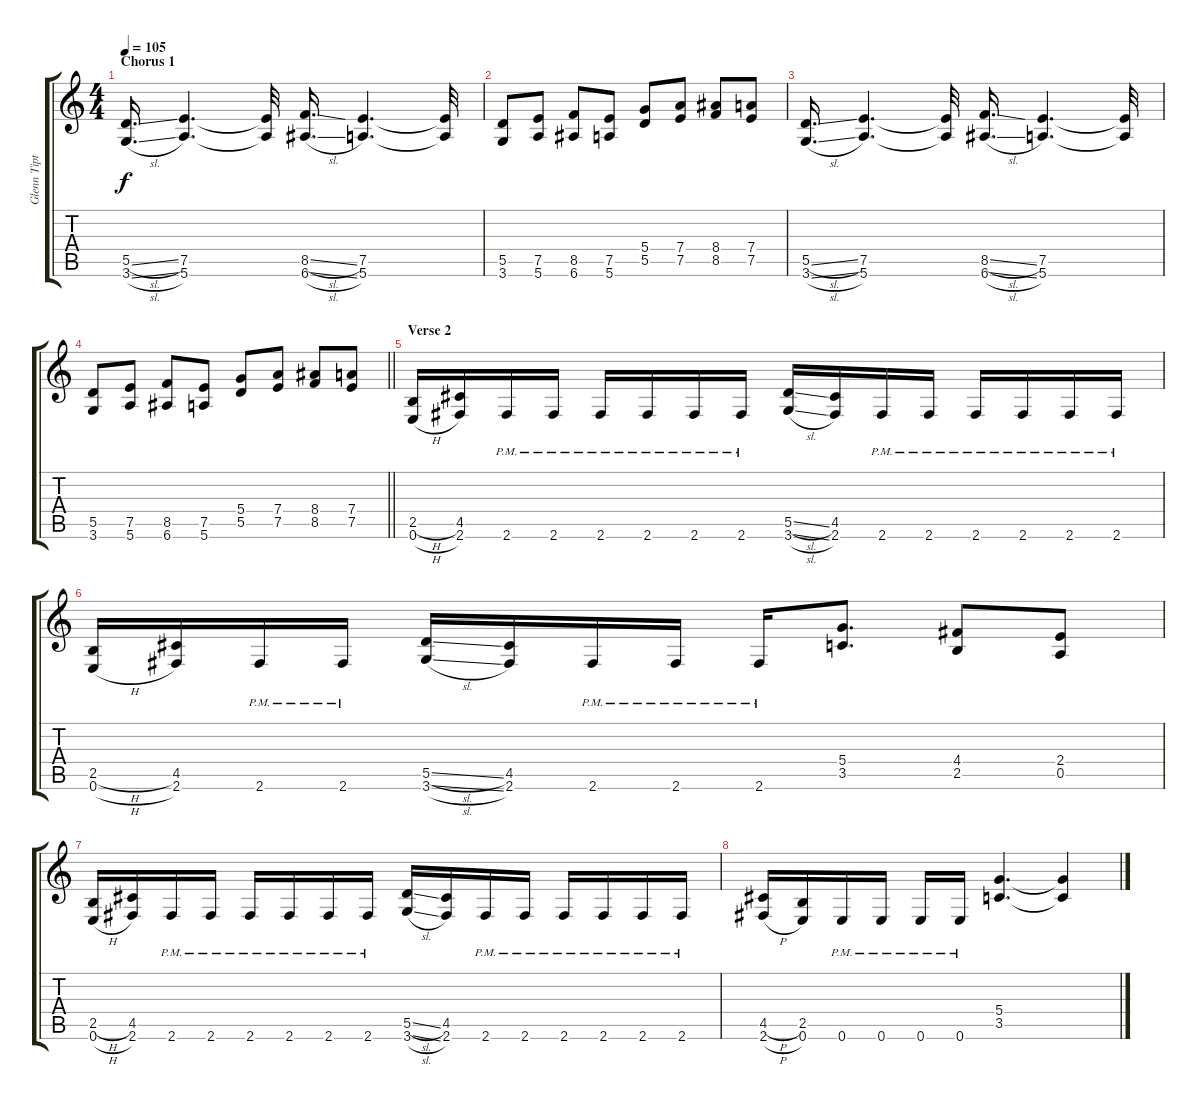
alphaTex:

\track ("Glenn Tipton" "Glenn Tipt") {instrument distortionguitar}
\staff {score tabs}
\tuning (E4 B3 G3 D3 A2 E2) {hide}
\ts (4 4)
\section ("" "Chorus 1")
\tempo 105
\clef g2
\ks c
(5.5{sl} 3.6{sl}).16{d dy f} (7.5 5.6).4{d} (7.5{t} 5.6{t}).32 (8.5{sl} 6.6{sl}).16{d} (7.5 5.6).4{d} (7.5{t} 5.6{t}).32 |
(5.5 3.6).8 (7.5 5.6).8 (8.5 6.6).8 (7.5 5.6).8 (5.4 5.5).8 (7.4 7.5).8 (8.4 8.5).8 (7.4 7.5).8 |
(5.5{sl} 3.6{sl}).16{d} (7.5 5.6).4{d} (7.5{t} 5.6{t}).32 (8.5{sl} 6.6{sl}).16{d} (7.5 5.6).4{d} (7.5{t} 5.6{t}).32 |
\barLineRight lightlight
(5.5 3.6).8 (7.5 5.6).8 (8.5 6.6).8 (7.5 5.6).8 (5.4 5.5).8 (7.4 7.5).8 (8.4 8.5).8 (7.4 7.5).8 |
\section ("" "Verse 2")
(2.5{h} 0.6{h}).16 (4.5 2.6).16 2.6{pm}.16 2.6{pm}.16 2.6{pm}.16 2.6{pm}.16 2.6{pm}.16 2.6{pm}.16 (5.5{sl} 3.6{sl}).16 (4.5 2.6).16 2.6{pm}.16 2.6{pm}.16 2.6{pm}.16 2.6{pm}.16 2.6{pm}.16 2.6{pm}.16 |
(2.5{h} 0.6{h}).16 (4.5 2.6).16 2.6{pm}.16 2.6{pm}.16 (5.5{sl} 3.6{sl}).16 (4.5 2.6).16 2.6{pm}.16 2.6{pm}.16 2.6{pm}.16 (5.4 3.5).8{d} (4.4 2.5).8 (2.4 0.5).8 |
(2.5{h} 0.6{h}).16 (4.5 2.6).16 2.6{pm}.16 2.6{pm}.16 2.6{pm}.16 2.6{pm}.16 2.6{pm}.16 2.6{pm}.16 (5.5{sl} 3.6{sl}).16 (4.5 2.6).16 2.6{pm}.16 2.6{pm}.16 2.6{pm}.16 2.6{pm}.16 2.6{pm}.16 2.6{pm}.16 |
(4.5{h} 2.6{h}).16 (2.5 0.6).16 0.6{pm}.16 0.6{pm}.16 0.6{pm}.16 0.6{pm}.16 (5.4 3.5).4{d} (5.4{t} 3.5{t}).4
